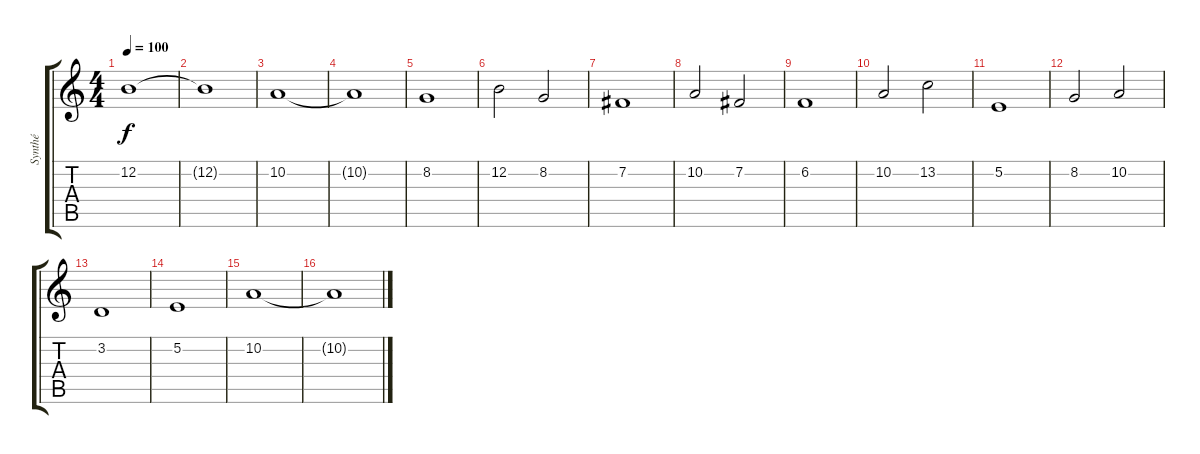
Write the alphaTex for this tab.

\track ("Synthé" "Synthé") {instrument cello}
\staff {score tabs}
\tuning (E4 B3 G3 D3 A2 E2) {hide}
\ts (4 4)
\tempo 100
\clef g2
\ks c
12.2.1{dy f instrument cello} |
12.2{t}.1 |
10.2.1 |
10.2{t}.1 |
8.2.1 |
12.2.2 8.2.2 |
7.2.1 |
10.2.2 7.2.2 |
6.2.1 |
10.2.2 13.2.2 |
5.2.1 |
8.2.2 10.2.2 |
3.2.1 |
5.2.1 |
10.2.1 |
10.2{t}.1
